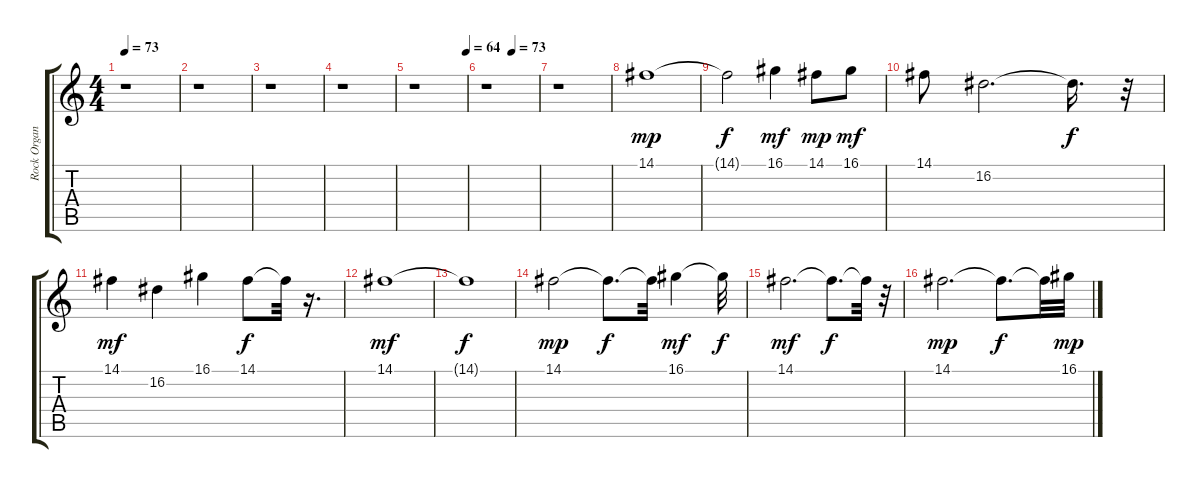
\track ("Rock Organ" "Rock Organ") {instrument rockorgan}
\staff {score tabs}
\tuning (E4 B3 G3 D3 A2 E2) {hide}
\ts (4 4)
\tempo 73
\clef g2
\ks c
r.1{dy f} |
r.1 |
r.1 |
r.1 |
\tempo (64 1)
r.1 |
\tempo (73 0.5)
r.1 |
r.1 |
14.1.1{dy mp} |
14.1{t}.2{dy f} 16.1.4{dy mf} 14.1.8{dy mp} 16.1.8{dy mf} |
14.1.8 16.2.2{d} 16.2{t}.16{d dy f} r.32 |
14.1.4{dy mf} 16.2.4 16.1.4 14.1.8{dy f} 14.1{t}.32 r.16{d} |
14.1.1{dy mf} |
14.1{t}.1{dy f} |
14.1.2{dy mp} 14.1{t}.8{d dy f} 14.1{t}.32 16.1.4{dy mf} 16.1{t}.32{dy f} |
14.1.2{d dy mf} 14.1{t}.8{d dy f} 14.1{t}.32 r.32 |
14.1.2{d dy mp} 14.1{t}.8{d dy f} 14.1{t}.32 16.1.32{dy mp}
